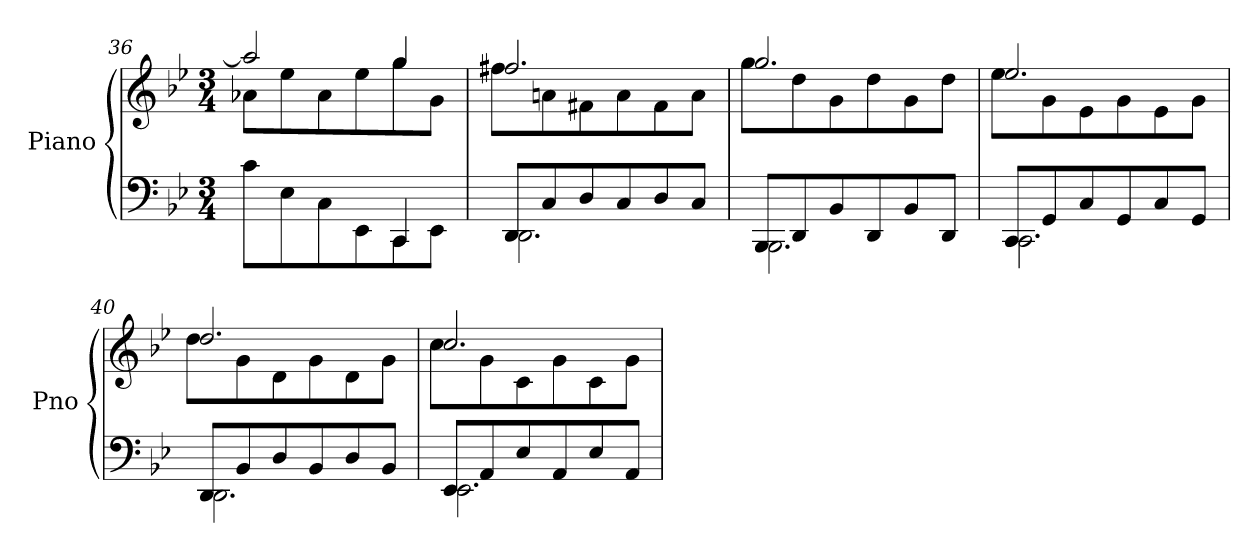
**kern	**kern
*part1	*part1
*staff2	*staff1
*I"Piano	*
*I'Pno	*
!!LO:LB:g=z
*clefF4	*clefG2
*k[b-e-]	*k[b-e-]
*B-:	*B-:
*M3/4	*M3/4
=36	=36
*^	*^
8c\L	2ryy	2aa-/]	8a-X\L
8E-\	.	.	8ee-\
8C\	.	.	8a-\
8EE-\	.	.	8ee-\
8CC\	4CC/	4gg/	8gg\
8EE-\J	.	.	8g\J
=37	=37	=37	=37
8DD/L	2.DD\	2.ff#X/	8ff#\L
8C/	.	.	8an\
8D/	.	.	8f#X\
8C/	.	.	8a\
8D/	.	.	8f#\
8C/J	.	.	8a\J
=38	=38	=38	=38
8BBB-/L	2.BBB-\	2.gg/	8gg\L
8DD/	.	.	8dd\
8BB-/	.	.	8g\
8DD/	.	.	8dd\
8BB-/	.	.	8g\
8DD/J	.	.	8dd\J
=39	=39	=39	=39
8CC/L	2.CC\	2.ee-/	8ee-\L
8GG/	.	.	8g\
8C/	.	.	8e-\
8GG/	.	.	8g\
8C/	.	.	8e-\
8GG/J	.	.	8g\J
=40	=40	=40	=40
8DD/L	2.DD\	2.dd/	8dd\L
8BB-/	.	.	8g\
8D/	.	.	8d\
8BB-/	.	.	8g\
8D/	.	.	8d\
8BB-/J	.	.	8g\J
=41	=41	=41	=41
8EE-/L	2.EE-\	2.cc/	8cc\L
8AA/	.	.	8g\
8E-/	.	.	8c\
8AA/	.	.	8g\
8E-/	.	.	8c\
8AA/J	.	.	8g\J
*v	*v	*	*
*	*v	*v
=	=
*-	*-
